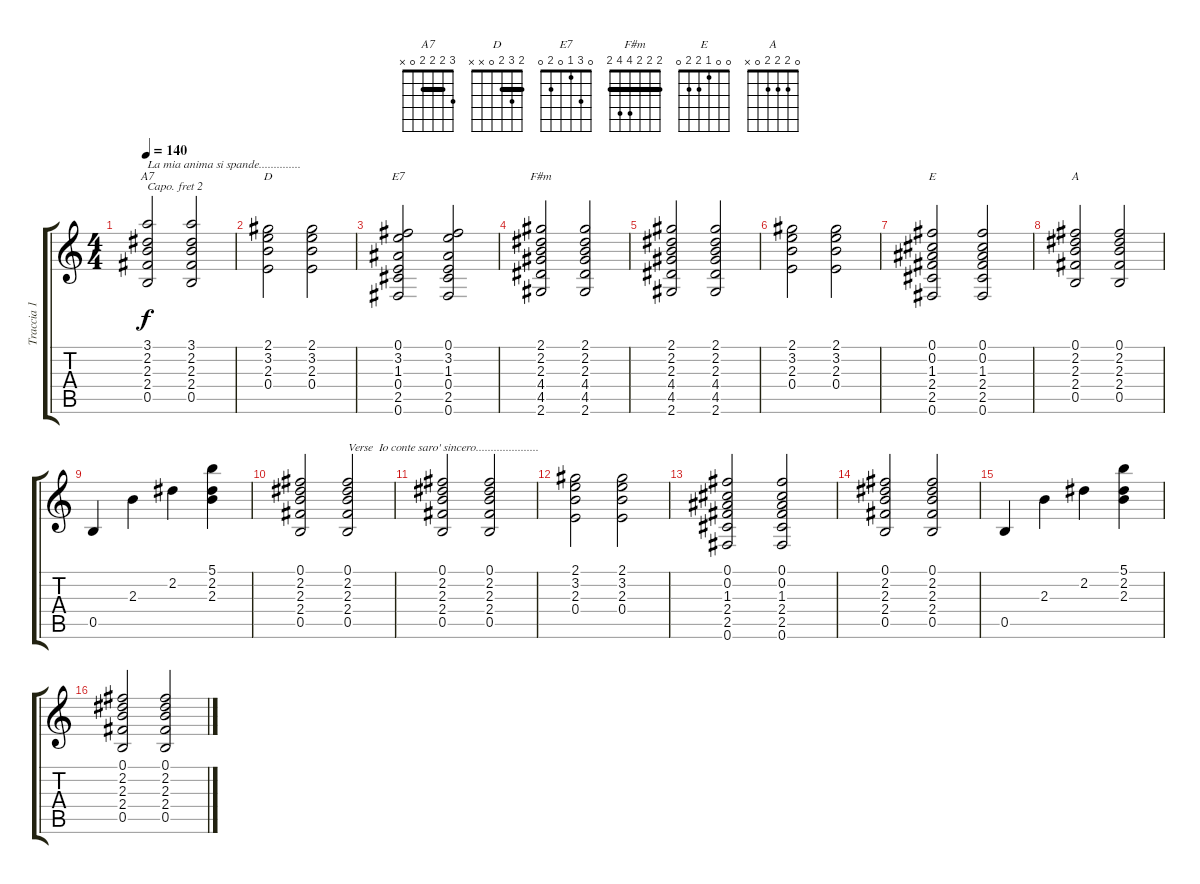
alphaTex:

\track ("Traccia 1" "Traccia 1") {instrument electricguitarjazz}
\staff {score tabs}
\capo 2
\tuning (E4 B3 G3 D3 A2 E2) {hide}
\chord ("A7" 3 2 2 2 0 x) {barre 2}
\chord ("D" 2 3 2 0 x x) {barre 2}
\chord ("E7" 0 3 1 0 2 0)
\chord ("F#m" 2 2 2 4 4 2) {barre 2}
\chord ("E" 0 0 1 2 2 0)
\chord ("A" 0 2 2 2 0 x)
\ts (4 4)
\tempo 140
\clef g2
\ks c
(3.1 2.2 2.3 2.4 0.5).2{ch "A7" txt "La mia anima si spande.............." dy f} (3.1 2.2 2.3 2.4 0.5).2 |
(2.1 3.2 2.3 0.4).2{ch "D"} (2.1 3.2 2.3 0.4).2 |
(0.1 3.2 1.3 0.4 2.5 0.6).2{ch "E7"} (0.1 3.2 1.3 0.4 2.5 0.6).2 |
(2.1 2.2 2.3 4.4 4.5 2.6).2{ch "F#m"} (2.1 2.2 2.3 4.4 4.5 2.6).2 |
(2.1 2.2 2.3 4.4 4.5 2.6).2 (2.1 2.2 2.3 4.4 4.5 2.6).2 |
(2.1 3.2 2.3 0.4).2 (2.1 3.2 2.3 0.4).2 |
(0.1 0.2 1.3 2.4 2.5 0.6).2{ch "E"} (0.1 0.2 1.3 2.4 2.5 0.6).2 |
(0.1 2.2 2.3 2.4 0.5).2{ch "A"} (0.1 2.2 2.3 2.4 0.5).2 |
0.5.4 2.3.4 2.2.4 (5.1 2.2 2.3).4 |
(0.1 2.2 2.3 2.4 0.5).2 (0.1 2.2 2.3 2.4 0.5).2{txt "Verse  Io conte saro' sincero....................."} |
(0.1 2.2 2.3 2.4 0.5).2 (0.1 2.2 2.3 2.4 0.5).2 |
(2.1 3.2 2.3 0.4).2 (2.1 3.2 2.3 0.4).2 |
(0.1 0.2 1.3 2.4 2.5 0.6).2 (0.1 0.2 1.3 2.4 2.5 0.6).2 |
(0.1 2.2 2.3 2.4 0.5).2 (0.1 2.2 2.3 2.4 0.5).2 |
0.5.4 2.3.4 2.2.4 (5.1 2.2 2.3).4 |
(0.1 2.2 2.3 2.4 0.5).2 (0.1 2.2 2.3 2.4 0.5).2
